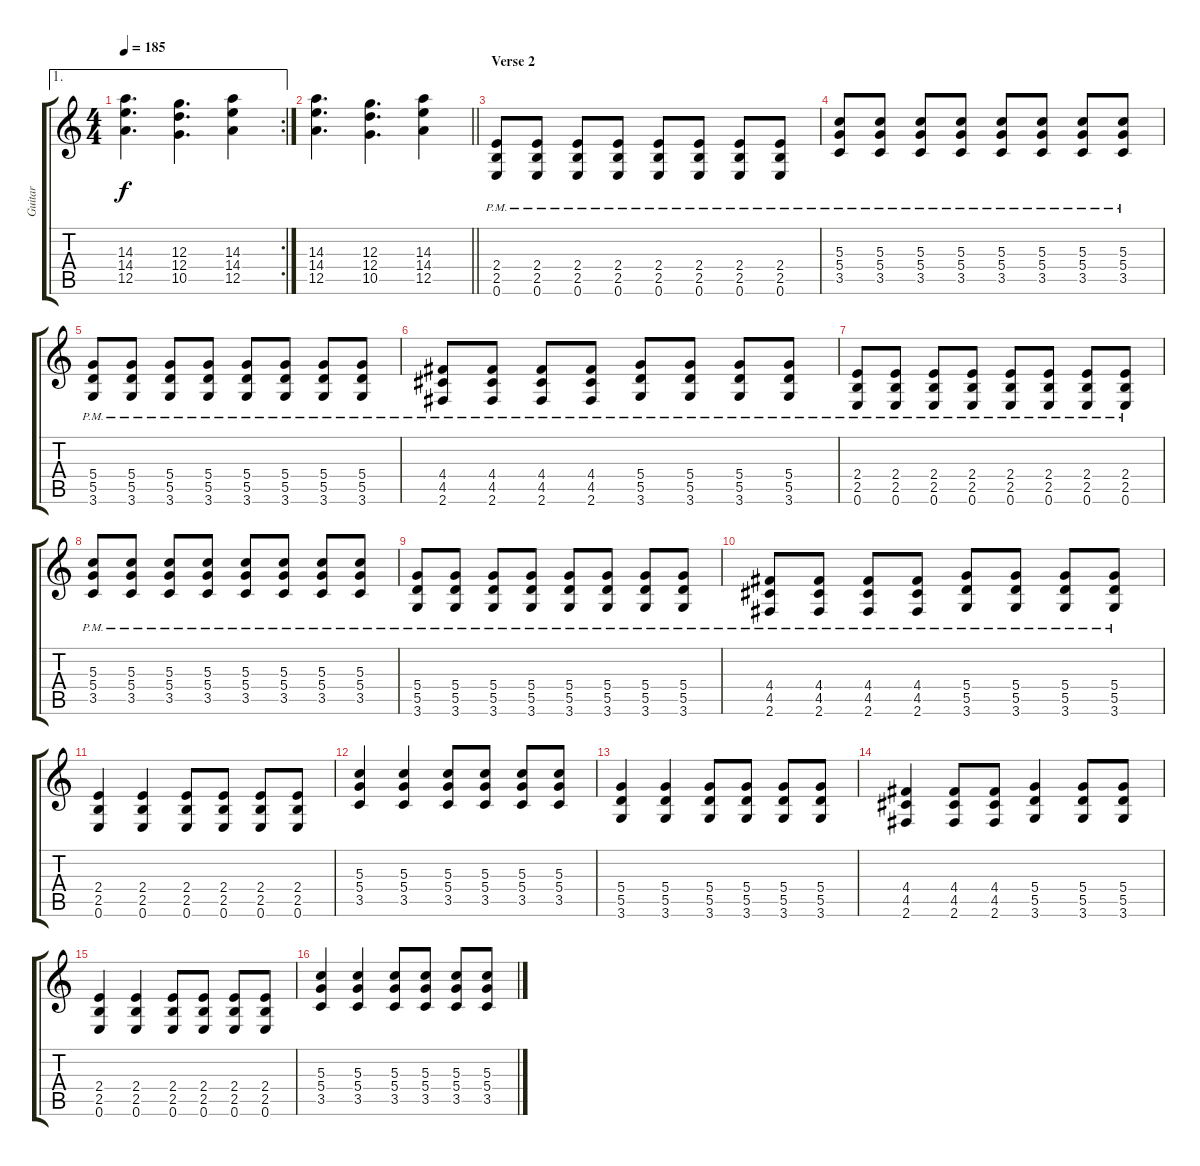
\track ("Guitar" "Guitar") {instrument distortionguitar}
\staff {score tabs}
\tuning (E4 B3 G3 D3 A2 E2) {hide}
\ae 1
\rc 2
\ts (4 4)
\tempo 185
\clef g2
\ks c
(14.3 14.4 12.5).4{d dy f} (12.3 12.4 10.5).4{d} (14.3 14.4 12.5).4 |
\barLineRight lightlight
(14.3 14.4 12.5).4{d} (12.3 12.4 10.5).4{d} (14.3 14.4 12.5).4 |
\section ("" "Verse 2")
(2.4{pm} 2.5 0.6).8 (2.4{pm} 2.5 0.6).8 (2.4{pm} 2.5 0.6).8 (2.4{pm} 2.5 0.6).8 (2.4{pm} 2.5 0.6).8 (2.4{pm} 2.5 0.6).8 (2.4{pm} 2.5 0.6).8 (2.4{pm} 2.5 0.6).8 |
(5.3{pm} 5.4 3.5).8 (5.3{pm} 5.4 3.5).8 (5.3{pm} 5.4 3.5).8 (5.3{pm} 5.4 3.5).8 (5.3{pm} 5.4 3.5).8 (5.3{pm} 5.4 3.5).8 (5.3{pm} 5.4 3.5).8 (5.3{pm} 5.4 3.5).8 |
(5.4{pm} 5.5 3.6).8 (5.4{pm} 5.5 3.6).8 (5.4{pm} 5.5 3.6).8 (5.4{pm} 5.5 3.6).8 (5.4{pm} 5.5 3.6).8 (5.4{pm} 5.5 3.6).8 (5.4{pm} 5.5 3.6).8 (5.4{pm} 5.5 3.6).8 |
(4.4{pm} 4.5 2.6).8 (4.4{pm} 4.5 2.6).8 (4.4{pm} 4.5 2.6).8 (4.4{pm} 4.5 2.6).8 (5.4{pm} 5.5 3.6).8 (5.4{pm} 5.5 3.6).8 (5.4{pm} 5.5 3.6).8 (5.4{pm} 5.5 3.6).8 |
(2.4{pm} 2.5 0.6).8 (2.4{pm} 2.5 0.6).8 (2.4{pm} 2.5 0.6).8 (2.4{pm} 2.5 0.6).8 (2.4{pm} 2.5 0.6).8 (2.4{pm} 2.5 0.6).8 (2.4{pm} 2.5 0.6).8 (2.4{pm} 2.5 0.6).8 |
(5.3{pm} 5.4 3.5).8 (5.3{pm} 5.4 3.5).8 (5.3{pm} 5.4 3.5).8 (5.3{pm} 5.4 3.5).8 (5.3{pm} 5.4 3.5).8 (5.3{pm} 5.4 3.5).8 (5.3{pm} 5.4 3.5).8 (5.3{pm} 5.4 3.5).8 |
(5.4{pm} 5.5 3.6).8 (5.4{pm} 5.5 3.6).8 (5.4{pm} 5.5 3.6).8 (5.4{pm} 5.5 3.6).8 (5.4{pm} 5.5 3.6).8 (5.4{pm} 5.5 3.6).8 (5.4{pm} 5.5 3.6).8 (5.4{pm} 5.5 3.6).8 |
(4.4{pm} 4.5 2.6).8 (4.4{pm} 4.5 2.6).8 (4.4{pm} 4.5 2.6).8 (4.4{pm} 4.5 2.6).8 (5.4{pm} 5.5 3.6).8 (5.4{pm} 5.5 3.6).8 (5.4{pm} 5.5 3.6).8 (5.4{pm} 5.5 3.6).8 |
(2.4 2.5 0.6).4 (2.4 2.5 0.6).4 (2.4 2.5 0.6).8 (2.4 2.5 0.6).8 (2.4 2.5 0.6).8 (2.4 2.5 0.6).8 |
(5.3 5.4 3.5).4 (5.3 5.4 3.5).4 (5.3 5.4 3.5).8 (5.3 5.4 3.5).8 (5.3 5.4 3.5).8 (5.3 5.4 3.5).8 |
(5.4 5.5 3.6).4 (5.4 5.5 3.6).4 (5.4 5.5 3.6).8 (5.4 5.5 3.6).8 (5.4 5.5 3.6).8 (5.4 5.5 3.6).8 |
(4.4 4.5 2.6).4 (4.4 4.5 2.6).8 (4.4 4.5 2.6).8 (5.4 5.5 3.6).4 (5.4 5.5 3.6).8 (5.4 5.5 3.6).8 |
(2.4 2.5 0.6).4 (2.4 2.5 0.6).4 (2.4 2.5 0.6).8 (2.4 2.5 0.6).8 (2.4 2.5 0.6).8 (2.4 2.5 0.6).8 |
(5.3 5.4 3.5).4 (5.3 5.4 3.5).4 (5.3 5.4 3.5).8 (5.3 5.4 3.5).8 (5.3 5.4 3.5).8 (5.3 5.4 3.5).8
